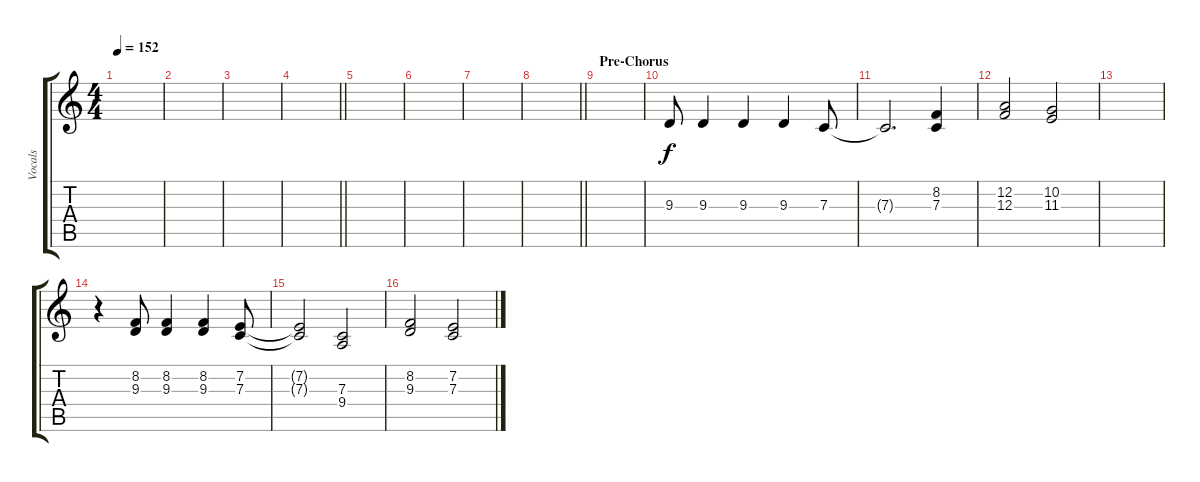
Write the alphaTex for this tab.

\track ("Vocals" "Vocals") {instrument lead2sawtooth}
\staff {score tabs}
\tuning (D4 A3 F3 C3 G2 D2) {hide}
\ts (4 4)
\tempo 152
\clef g2
\ks c
|
|
|
\barLineRight lightlight
|
|
|
|
\barLineRight lightlight
|
\section ("" "Pre-Chorus")
|
9.3.8 9.3.4 9.3.4 9.3.4 7.3.8 |
7.3{t}.2{d} (8.2 7.3).4 |
(12.2 12.3).2 (10.2 11.3).2 |
|
r.4 (8.2 9.3).8 (8.2 9.3).4 (8.2 9.3).4 (7.2 7.3).8 |
(7.2{t} 7.3{t}).2 (7.3 9.4).2 |
(8.2 9.3).2 (7.2 7.3).2
